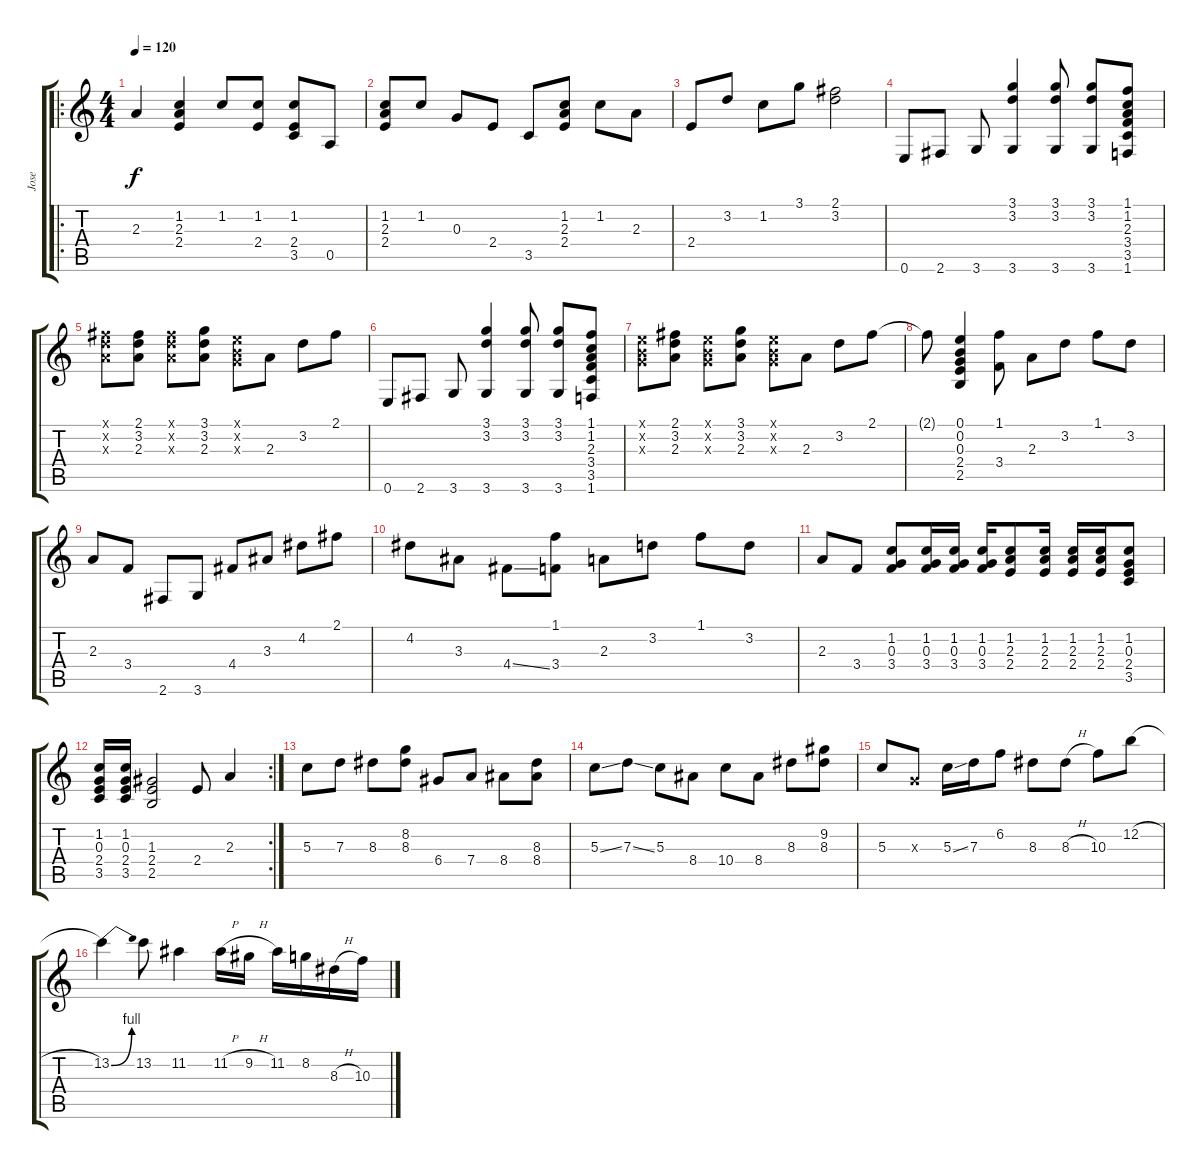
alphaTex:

\track ("Jose" "Jose") {instrument acousticguitarsteel}
\staff {score tabs}
\tuning (E4 B3 G3 D3 A2 E2) {hide}
\ro
\ts (4 4)
\tempo 120
\clef g2
\ks c
2.3.4{dy f instrument acousticguitarsteel} (1.2 2.3 2.4).4 1.2.8 (1.2 2.4).8 (1.2 2.4 3.5).8 0.5.8 |
(1.2 2.3 2.4).8 1.2.8 0.3.8 2.4.8 3.5.8 (1.2 2.3 2.4).8 1.2.8 2.3.8 |
2.4.8 3.2.8 1.2.8 3.1.8 (2.1 3.2).2 |
0.6.8 2.6.8 3.6.8 (3.1 3.2 3.6).4 (3.1 3.2 3.6).8 (3.1 3.2 3.6).8 (1.1 1.2 2.3 3.4 3.5 1.6).8 |
(2.1{x} 3.2{x} 2.3{x}).8 (2.1 3.2 2.3).8 (2.1{x} 3.2{x} 2.3{x}).8 (3.1 3.2 2.3).8 (0.1{x} 0.2{x} 0.3{x}).8 2.3.8 3.2.8 2.1.8 |
0.6.8 2.6.8 3.6.8 (3.1 3.2 3.6).4 (3.1 3.2 3.6).8 (3.1 3.2 3.6).8 (1.1 1.2 2.3 3.4 3.5 1.6).8 |
(0.1{x} 0.2{x} 0.3{x}).8 (2.1 3.2 2.3).8 (0.1{x} 0.2{x} 0.3{x}).8 (3.1 3.2 2.3).8 (0.1{x} 0.2{x} 0.3{x}).8 2.3.8 3.2.8 2.1.8 |
2.1{t}.8 (0.1 0.2 0.3 2.4 2.5).4 (1.1 3.4).8 2.3.8 3.2.8 1.1.8 3.2.8 |
2.3.8 3.4.8 2.6.8 3.6.8 4.4.8 3.3.8 4.2.8 2.1.8 |
4.2.8 3.3.8 4.4{ss}.8 (1.1 3.4).8 2.3.8 3.2.8 1.1.8 3.2.8 |
2.3.8 3.4.8 (1.2 0.3 3.4).8 (1.2 0.3 3.4).16 (1.2 0.3 3.4).16 (1.2 0.3 3.4).16 (1.2 2.3 2.4).8 (1.2 2.3 2.4).16 (1.2 2.3 2.4).16 (1.2 2.3 2.4).16 (1.2 0.3 2.4 3.5).8 |
\rc 2
(1.2 0.3 2.4 3.5).16 (1.2 0.3 2.4 3.5).16 (1.3 2.4 2.5).2 2.4.8 2.3.4 |
5.3.8 7.3.8 8.3.8 (8.2 8.3).8 6.4.8 7.4.8 8.4.8 (8.3 8.4).8 |
5.3{ss}.8 7.3{ss}.8 5.3.8 8.4.8 10.4.8 8.4.8 8.3.8 (9.2 8.3).8 |
5.3.8 0.3{x}.8 5.3{ss}.16 7.3.16 6.2.8 8.3.8 8.3{h}.8 10.3.8 12.2{h}.8 |
13.2{be (bend 0 0 60 4)}.4 13.2.8 11.2.4 11.2{h}.16 9.2{h}.16 11.2.16 8.2.16 8.3{h}.16 10.3.16
